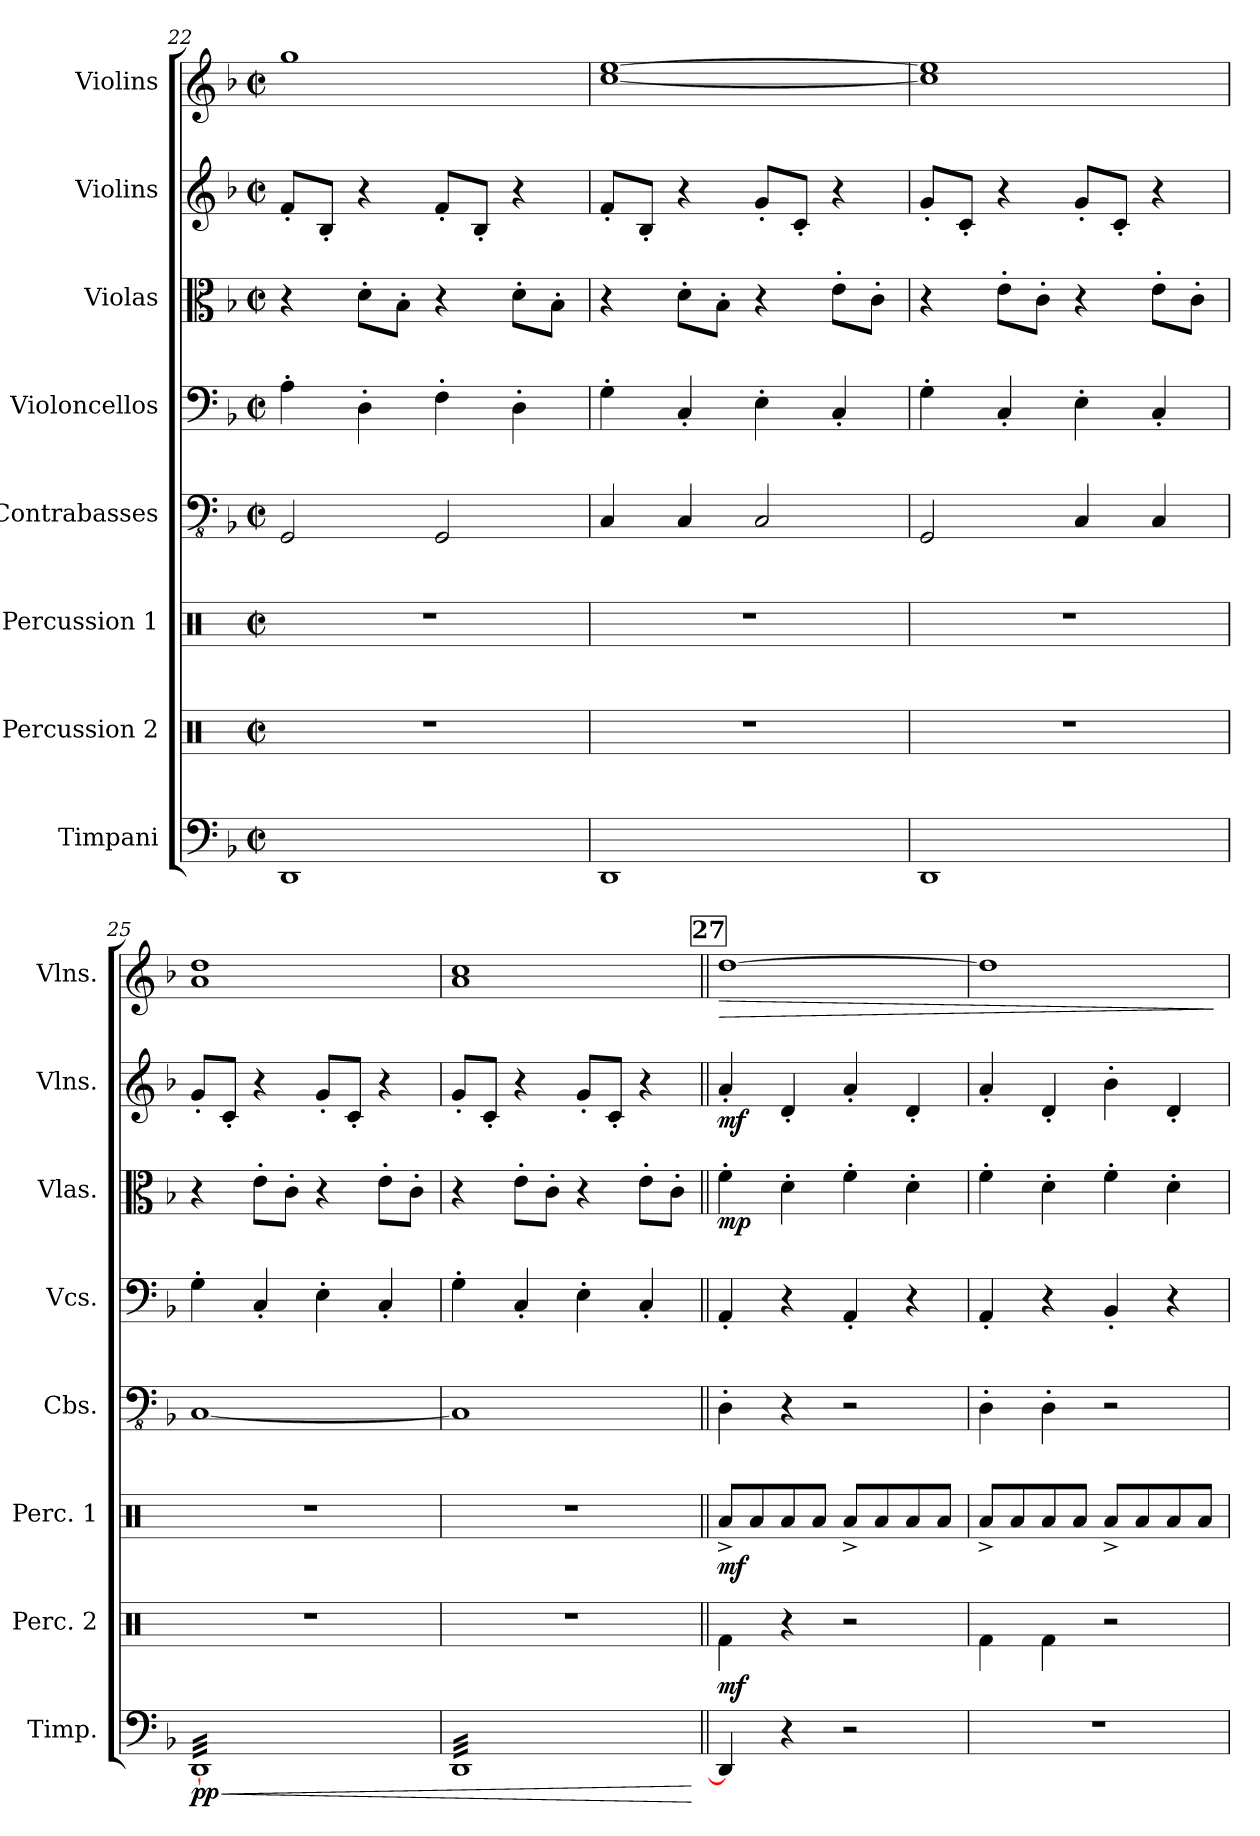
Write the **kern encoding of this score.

**kern	**dynam	**kern	**dynam	**kern	**dynam	**kern	**kern	**kern	**dynam	**kern	**dynam	**kern	**dynam
*part8	*part8	*part7	*part7	*part6	*part6	*part5	*part4	*part3	*part3	*part2	*part2	*part1	*part1
*staff8	*staff8	*staff7	*staff7	*staff6	*staff6	*staff5	*staff4	*staff3	*staff3	*staff2	*staff2	*staff1	*staff1
*I"Timpani	*	*I"Percussion 2	*	*I"Percussion 1	*	*I"Contrabasses	*I"Violoncellos	*I"Violas	*	*I"Violins	*	*I"Violins	*
*I'Timp.	*	*I'Perc. 2	*	*I'Perc. 1	*	*I'Cbs.	*I'Vcs.	*I'Vlas.	*	*I'Vlns.	*	*I'Vlns.	*
!!LO:LB:g=z
*clefF4	*	*clefX	*	*clefX	*	*clefFv4	*clefF4	*clefC3	*	*clefG2	*	*clefG2	*
*k[b-]	*	*k[]	*	*k[]	*	*k[b-]	*k[b-]	*k[b-]	*	*k[b-]	*	*k[b-]	*
*M2/2	*	*M2/2	*	*M2/2	*	*M2/2	*M2/2	*M2/2	*	*M2/2	*	*M2/2	*
*met(c|)	*	*met(c|)	*	*met(c|)	*	*met(c|)	*met(c|)	*met(c|)	*	*met(c|)	*	*met(c|)	*
=22	=22	=22	=22	=22	=22	=22	=22	=22	=22	=22	=22	=22	=22
1DD	.	1r	.	1r	.	2GGG/	4A'\	4r	.	8f'/L	.	1gg	.
.	.	.	.	.	.	.	.	.	.	8B-'/J	.	.	.
.	.	.	.	.	.	.	4D'\	8d'\L	.	4r	.	.	.
.	.	.	.	.	.	.	.	8B-'\J	.	.	.	.	.
.	.	.	.	.	.	2GGG/	4F'\	4r	.	8f'/L	.	.	.
.	.	.	.	.	.	.	.	.	.	8B-'/J	.	.	.
.	.	.	.	.	.	.	4D'\	8d'\L	.	4r	.	.	.
.	.	.	.	.	.	.	.	8B-'\J	.	.	.	.	.
=23	=23	=23	=23	=23	=23	=23	=23	=23	=23	=23	=23	=23	=23
1DD	.	1r	.	1r	.	4CC/	4G'\	4r	.	8f'/L	.	[1cc [1ee	.
.	.	.	.	.	.	.	.	.	.	8B-'/J	.	.	.
.	.	.	.	.	.	4CC/	4C'/	8d'\L	.	4r	.	.	.
.	.	.	.	.	.	.	.	8B-'\J	.	.	.	.	.
.	.	.	.	.	.	2CC/	4E'\	4r	.	8g'/L	.	.	.
.	.	.	.	.	.	.	.	.	.	8c'/J	.	.	.
.	.	.	.	.	.	.	4C'/	8e'\L	.	4r	.	.	.
.	.	.	.	.	.	.	.	8c'\J	.	.	.	.	.
=24	=24	=24	=24	=24	=24	=24	=24	=24	=24	=24	=24	=24	=24
1DD	.	1r	.	1r	.	2GGG/	4G'\	4r	.	8g'/L	.	1cc] 1ee]	.
.	.	.	.	.	.	.	.	.	.	8c'/J	.	.	.
.	.	.	.	.	.	.	4C'/	8e'\L	.	4r	.	.	.
.	.	.	.	.	.	.	.	8c'\J	.	.	.	.	.
.	.	.	.	.	.	4CC/	4E'\	4r	.	8g'/L	.	.	.
.	.	.	.	.	.	.	.	.	.	8c'/J	.	.	.
.	.	.	.	.	.	4CC/	4C'/	8e'\L	.	4r	.	.	.
.	.	.	.	.	.	.	.	8c'\J	.	.	.	.	.
=25	=25	=25	=25	=25	=25	=25	=25	=25	=25	=25	=25	=25	=25
!	!LO:HP:b	!	!	!	!	!	!	!	!	!	!	!	!
!	!LO:DY:n=1:b	!	!	!	!	!	!	!	!	!	!	!	!
*tremolo	*	*	*	*	*	*	*	*	*	*	*	*	*
[32DDLLL	< pp	1r	.	1r	.	[1CC	4G'\	4r	.	8g'/L	.	1a 1dd	.
32DD	.	.	.	.	.	.	.	.	.	.	.	.	.
32DD	.	.	.	.	.	.	.	.	.	.	.	.	.
32DD	.	.	.	.	.	.	.	.	.	.	.	.	.
32DD	.	.	.	.	.	.	.	.	.	8c'/J	.	.	.
32DD	.	.	.	.	.	.	.	.	.	.	.	.	.
32DD	.	.	.	.	.	.	.	.	.	.	.	.	.
32DD	.	.	.	.	.	.	.	.	.	.	.	.	.
32DD	.	.	.	.	.	.	4C'/	8e'\L	.	4r	.	.	.
32DD	.	.	.	.	.	.	.	.	.	.	.	.	.
32DD	.	.	.	.	.	.	.	.	.	.	.	.	.
32DD	.	.	.	.	.	.	.	.	.	.	.	.	.
32DD	.	.	.	.	.	.	.	8c'\J	.	.	.	.	.
32DD	.	.	.	.	.	.	.	.	.	.	.	.	.
32DD	.	.	.	.	.	.	.	.	.	.	.	.	.
32DD	.	.	.	.	.	.	.	.	.	.	.	.	.
32DD	.	.	.	.	.	.	4E'\	4r	.	8g'/L	.	.	.
32DD	.	.	.	.	.	.	.	.	.	.	.	.	.
32DD	.	.	.	.	.	.	.	.	.	.	.	.	.
32DD	.	.	.	.	.	.	.	.	.	.	.	.	.
32DD	.	.	.	.	.	.	.	.	.	8c'/J	.	.	.
32DD	.	.	.	.	.	.	.	.	.	.	.	.	.
32DD	.	.	.	.	.	.	.	.	.	.	.	.	.
32DD	.	.	.	.	.	.	.	.	.	.	.	.	.
32DD	.	.	.	.	.	.	4C'/	8e'\L	.	4r	.	.	.
32DD	.	.	.	.	.	.	.	.	.	.	.	.	.
32DD	.	.	.	.	.	.	.	.	.	.	.	.	.
32DD	.	.	.	.	.	.	.	.	.	.	.	.	.
32DD	.	.	.	.	.	.	.	8c'\J	.	.	.	.	.
32DD	.	.	.	.	.	.	.	.	.	.	.	.	.
32DD	.	.	.	.	.	.	.	.	.	.	.	.	.
32DDJJJ	.	.	.	.	.	.	.	.	.	.	.	.	.
=26	=26	=26	=26	=26	=26	=26	=26	=26	=26	=26	=26	=26	=26
32DDLLL	.	1r	.	1r	.	1CC]	4G'\	4r	.	8g'/L	.	1a 1cc	.
32DD	.	.	.	.	.	.	.	.	.	.	.	.	.
32DD	.	.	.	.	.	.	.	.	.	.	.	.	.
32DD	.	.	.	.	.	.	.	.	.	.	.	.	.
32DD	.	.	.	.	.	.	.	.	.	8c'/J	.	.	.
32DD	.	.	.	.	.	.	.	.	.	.	.	.	.
32DD	.	.	.	.	.	.	.	.	.	.	.	.	.
32DD	.	.	.	.	.	.	.	.	.	.	.	.	.
32DD	.	.	.	.	.	.	4C'/	8e'\L	.	4r	.	.	.
32DD	.	.	.	.	.	.	.	.	.	.	.	.	.
32DD	.	.	.	.	.	.	.	.	.	.	.	.	.
32DD	.	.	.	.	.	.	.	.	.	.	.	.	.
32DD	.	.	.	.	.	.	.	8c'\J	.	.	.	.	.
32DD	.	.	.	.	.	.	.	.	.	.	.	.	.
32DD	.	.	.	.	.	.	.	.	.	.	.	.	.
32DD	.	.	.	.	.	.	.	.	.	.	.	.	.
32DD	.	.	.	.	.	.	4E'\	4r	.	8g'/L	.	.	.
32DD	.	.	.	.	.	.	.	.	.	.	.	.	.
32DD	.	.	.	.	.	.	.	.	.	.	.	.	.
32DD	.	.	.	.	.	.	.	.	.	.	.	.	.
32DD	.	.	.	.	.	.	.	.	.	8c'/J	.	.	.
32DD	.	.	.	.	.	.	.	.	.	.	.	.	.
32DD	.	.	.	.	.	.	.	.	.	.	.	.	.
32DD	.	.	.	.	.	.	.	.	.	.	.	.	.
32DD	.	.	.	.	.	.	4C'/	8e'\L	.	4r	.	.	.
32DD	.	.	.	.	.	.	.	.	.	.	.	.	.
32DD	.	.	.	.	.	.	.	.	.	.	.	.	.
32DD	.	.	.	.	.	.	.	.	.	.	.	.	.
32DD	.	.	.	.	.	.	.	8c'\J	.	.	.	.	.
32DD	.	.	.	.	.	.	.	.	.	.	.	.	.
32DD	.	.	.	.	.	.	.	.	.	.	.	.	.
32DDJJJ	.	.	.	.	.	.	.	.	.	.	.	.	.
*Xtremolo	*	*	*	*	*	*	*	*	*	*	*	*	*
.	[	.	.	.	.	.	.	.	.	.	.	.	.
!!LO:REH:place=s1:a:B:fs=14:t=27
=27||	=27||	=27||	=27||	=27||	=27||	=27||	=27||	=27||	=27||	=27||	=27||	=27||	=27||
!	!	!	!LO:DY:b	!	!LO:DY:b	!	!	!	!LO:DY:b	!	!LO:DY:b	!	!LO:HP:b
4DD/]	.	4Rf\	mf	8Ra^/L	mf	4DD'\	4AA'/	4f'\	mp	4a'/	mf	[1dd	>
.	.	.	.	8Ra/	.	.	.	.	.	.	.	.	.
4r	.	4r	.	8Ra/	.	4r	4r	4d'\	.	4d'/	.	.	.
.	.	.	.	8Ra/J	.	.	.	.	.	.	.	.	.
2r	.	2r	.	8Ra^/L	.	2r	4AA'/	4f'\	.	4a'/	.	.	.
.	.	.	.	8Ra/	.	.	.	.	.	.	.	.	.
.	.	.	.	8Ra/	.	.	4r	4d'\	.	4d'/	.	.	.
.	.	.	.	8Ra/J	.	.	.	.	.	.	.	.	.
=28	=28	=28	=28	=28	=28	=28	=28	=28	=28	=28	=28	=28	=28
1r	.	4Rf\	.	8Ra^/L	.	4DD'\	4AA'/	4f'\	.	4a'/	.	1dd]	.
.	.	.	.	8Ra/	.	.	.	.	.	.	.	.	.
.	.	4Rf\	.	8Ra/	.	4DD'\	4r	4d'\	.	4d'/	.	.	.
.	.	.	.	8Ra/J	.	.	.	.	.	.	.	.	.
.	.	2r	.	8Ra^/L	.	2r	4BB-'/	4f'\	.	4b-'\	.	.	.
.	.	.	.	8Ra/	.	.	.	.	.	.	.	.	.
.	.	.	.	8Ra/	.	.	4r	4d'\	.	4d'/	.	.	.
.	.	.	.	8Ra/J	.	.	.	.	.	.	.	.	.
.	.	.	.	.	.	.	.	.	.	.	.	.	]
=	=	=	=	=	=	=	=	=	=	=	=	=	=
*-	*-	*-	*-	*-	*-	*-	*-	*-	*-	*-	*-	*-	*-
